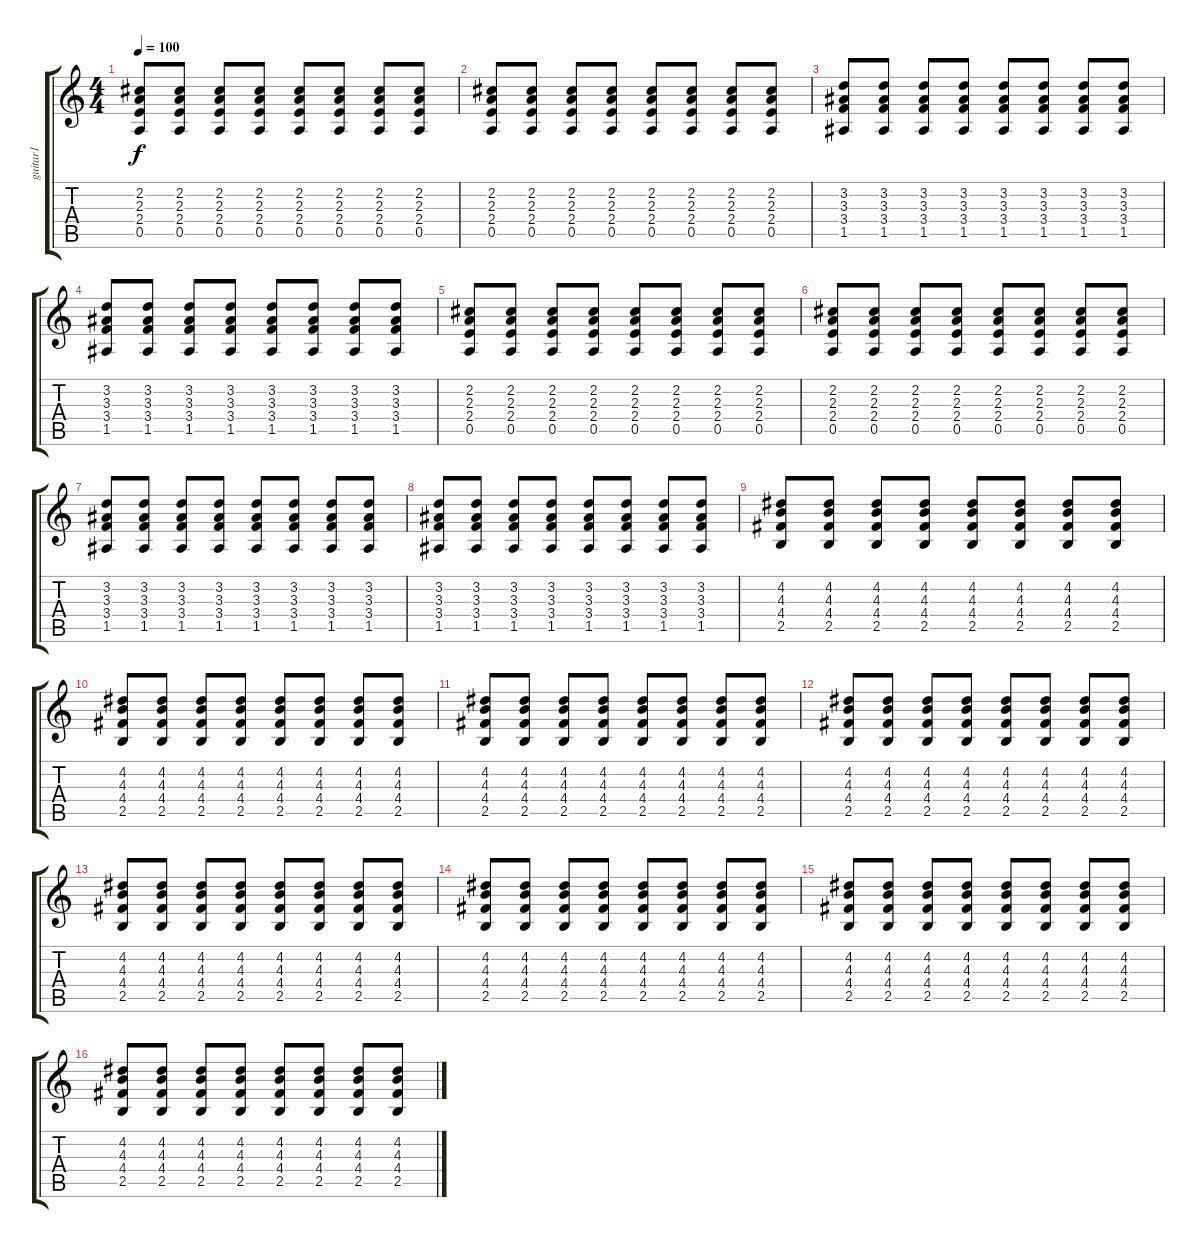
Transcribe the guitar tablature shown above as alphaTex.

\track ("guitar1" "guitar1") {instrument electricguitarjazz}
\staff {score tabs}
\tuning (E4 B3 G3 D3 A2 E2) {hide}
\ts (4 4)
\tempo 100
\clef g2
\ks c
(2.2 2.3 2.4 0.5).8{dy f} (2.2 2.3 2.4 0.5).8 (2.2 2.3 2.4 0.5).8 (2.2 2.3 2.4 0.5).8 (2.2 2.3 2.4 0.5).8 (2.2 2.3 2.4 0.5).8 (2.2 2.3 2.4 0.5).8 (2.2 2.3 2.4 0.5).8 |
(2.2 2.3 2.4 0.5).8 (2.2 2.3 2.4 0.5).8 (2.2 2.3 2.4 0.5).8 (2.2 2.3 2.4 0.5).8 (2.2 2.3 2.4 0.5).8 (2.2 2.3 2.4 0.5).8 (2.2 2.3 2.4 0.5).8 (2.2 2.3 2.4 0.5).8 |
(3.2 3.3 3.4 1.5).8 (3.2 3.3 3.4 1.5).8 (3.2 3.3 3.4 1.5).8 (3.2 3.3 3.4 1.5).8 (3.2 3.3 3.4 1.5).8 (3.2 3.3 3.4 1.5).8 (3.2 3.3 3.4 1.5).8 (3.2 3.3 3.4 1.5).8 |
(3.2 3.3 3.4 1.5).8 (3.2 3.3 3.4 1.5).8 (3.2 3.3 3.4 1.5).8 (3.2 3.3 3.4 1.5).8 (3.2 3.3 3.4 1.5).8 (3.2 3.3 3.4 1.5).8 (3.2 3.3 3.4 1.5).8 (3.2 3.3 3.4 1.5).8 |
(2.2 2.3 2.4 0.5).8 (2.2 2.3 2.4 0.5).8 (2.2 2.3 2.4 0.5).8 (2.2 2.3 2.4 0.5).8 (2.2 2.3 2.4 0.5).8 (2.2 2.3 2.4 0.5).8 (2.2 2.3 2.4 0.5).8 (2.2 2.3 2.4 0.5).8 |
(2.2 2.3 2.4 0.5).8 (2.2 2.3 2.4 0.5).8 (2.2 2.3 2.4 0.5).8 (2.2 2.3 2.4 0.5).8 (2.2 2.3 2.4 0.5).8 (2.2 2.3 2.4 0.5).8 (2.2 2.3 2.4 0.5).8 (2.2 2.3 2.4 0.5).8 |
(3.2 3.3 3.4 1.5).8 (3.2 3.3 3.4 1.5).8 (3.2 3.3 3.4 1.5).8 (3.2 3.3 3.4 1.5).8 (3.2 3.3 3.4 1.5).8 (3.2 3.3 3.4 1.5).8 (3.2 3.3 3.4 1.5).8 (3.2 3.3 3.4 1.5).8 |
(3.2 3.3 3.4 1.5).8 (3.2 3.3 3.4 1.5).8 (3.2 3.3 3.4 1.5).8 (3.2 3.3 3.4 1.5).8 (3.2 3.3 3.4 1.5).8 (3.2 3.3 3.4 1.5).8 (3.2 3.3 3.4 1.5).8 (3.2 3.3 3.4 1.5).8 |
(4.2 4.3 4.4 2.5).8 (4.2 4.3 4.4 2.5).8 (4.2 4.3 4.4 2.5).8 (4.2 4.3 4.4 2.5).8 (4.2 4.3 4.4 2.5).8 (4.2 4.3 4.4 2.5).8 (4.2 4.3 4.4 2.5).8 (4.2 4.3 4.4 2.5).8 |
(4.2 4.3 4.4 2.5).8 (4.2 4.3 4.4 2.5).8 (4.2 4.3 4.4 2.5).8 (4.2 4.3 4.4 2.5).8 (4.2 4.3 4.4 2.5).8 (4.2 4.3 4.4 2.5).8 (4.2 4.3 4.4 2.5).8 (4.2 4.3 4.4 2.5).8 |
(4.2 4.3 4.4 2.5).8 (4.2 4.3 4.4 2.5).8 (4.2 4.3 4.4 2.5).8 (4.2 4.3 4.4 2.5).8 (4.2 4.3 4.4 2.5).8 (4.2 4.3 4.4 2.5).8 (4.2 4.3 4.4 2.5).8 (4.2 4.3 4.4 2.5).8 |
(4.2 4.3 4.4 2.5).8 (4.2 4.3 4.4 2.5).8 (4.2 4.3 4.4 2.5).8 (4.2 4.3 4.4 2.5).8 (4.2 4.3 4.4 2.5).8 (4.2 4.3 4.4 2.5).8 (4.2 4.3 4.4 2.5).8 (4.2 4.3 4.4 2.5).8 |
(4.2 4.3 4.4 2.5).8 (4.2 4.3 4.4 2.5).8 (4.2 4.3 4.4 2.5).8 (4.2 4.3 4.4 2.5).8 (4.2 4.3 4.4 2.5).8 (4.2 4.3 4.4 2.5).8 (4.2 4.3 4.4 2.5).8 (4.2 4.3 4.4 2.5).8 |
(4.2 4.3 4.4 2.5).8 (4.2 4.3 4.4 2.5).8 (4.2 4.3 4.4 2.5).8 (4.2 4.3 4.4 2.5).8 (4.2 4.3 4.4 2.5).8 (4.2 4.3 4.4 2.5).8 (4.2 4.3 4.4 2.5).8 (4.2 4.3 4.4 2.5).8 |
(4.2 4.3 4.4 2.5).8 (4.2 4.3 4.4 2.5).8 (4.2 4.3 4.4 2.5).8 (4.2 4.3 4.4 2.5).8 (4.2 4.3 4.4 2.5).8 (4.2 4.3 4.4 2.5).8 (4.2 4.3 4.4 2.5).8 (4.2 4.3 4.4 2.5).8 |
(4.2 4.3 4.4 2.5).8 (4.2 4.3 4.4 2.5).8 (4.2 4.3 4.4 2.5).8 (4.2 4.3 4.4 2.5).8 (4.2 4.3 4.4 2.5).8 (4.2 4.3 4.4 2.5).8 (4.2 4.3 4.4 2.5).8 (4.2 4.3 4.4 2.5).8
